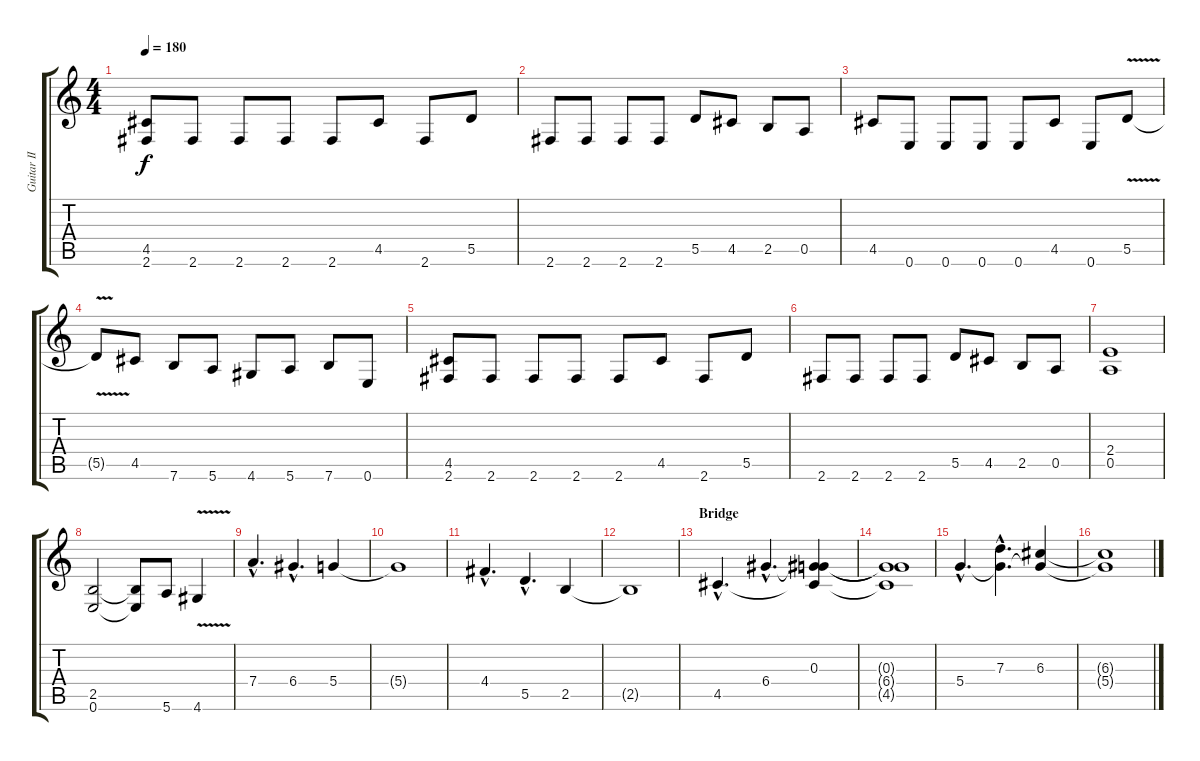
\track ("Guitar II" "Guitar II") {instrument overdrivenguitar}
\staff {score tabs}
\tuning (E4 B3 G3 D3 A2 E2) {hide}
\ts (4 4)
\tempo 180
\clef g2
\ks c
(4.5 2.6).8{dy f} 2.6.8 2.6.8 2.6.8 2.6.8 4.5.8 2.6.8 5.5.8 |
2.6.8 2.6.8 2.6.8 2.6.8 5.5.8 4.5.8 2.5.8 0.5.8 |
4.5.8 0.6.8 0.6.8 0.6.8 0.6.8 4.5.8 0.6.8 5.5{v}.8 |
5.5{t}.8 4.5.8 7.6.8 5.6.8 4.6.8 5.6.8 7.6.8 0.6.8 |
(4.5 2.6).8 2.6.8 2.6.8 2.6.8 2.6.8 4.5.8 2.6.8 5.5.8 |
2.6.8 2.6.8 2.6.8 2.6.8 5.5.8 4.5.8 2.5.8 0.5.8 |
(2.4 0.5).1 |
(2.5 0.6).2 (2.5{t} 0.6{t}).8 5.6.8 4.6{v}.4 |
7.4{hac}.4{d} 6.4{hac}.4{d} 5.4.4 |
5.4{t}.1 |
4.4{hac}.4{d} 5.5{hac}.4{d} 2.5.4 |
2.5{t}.1 |
\section ("" "Bridge")
4.5{hac}.4{d} 6.4{hac}.4{d} (0.3 6.4{t} 4.5{t}).4 |
(0.3{t} 6.4{t} 4.5{t}).1 |
5.4{hac}.4{d} (7.3{hac} 5.4{hac t}).4{d} (6.3 5.4{t}).4 |
(6.3{t} 5.4{t}).1
